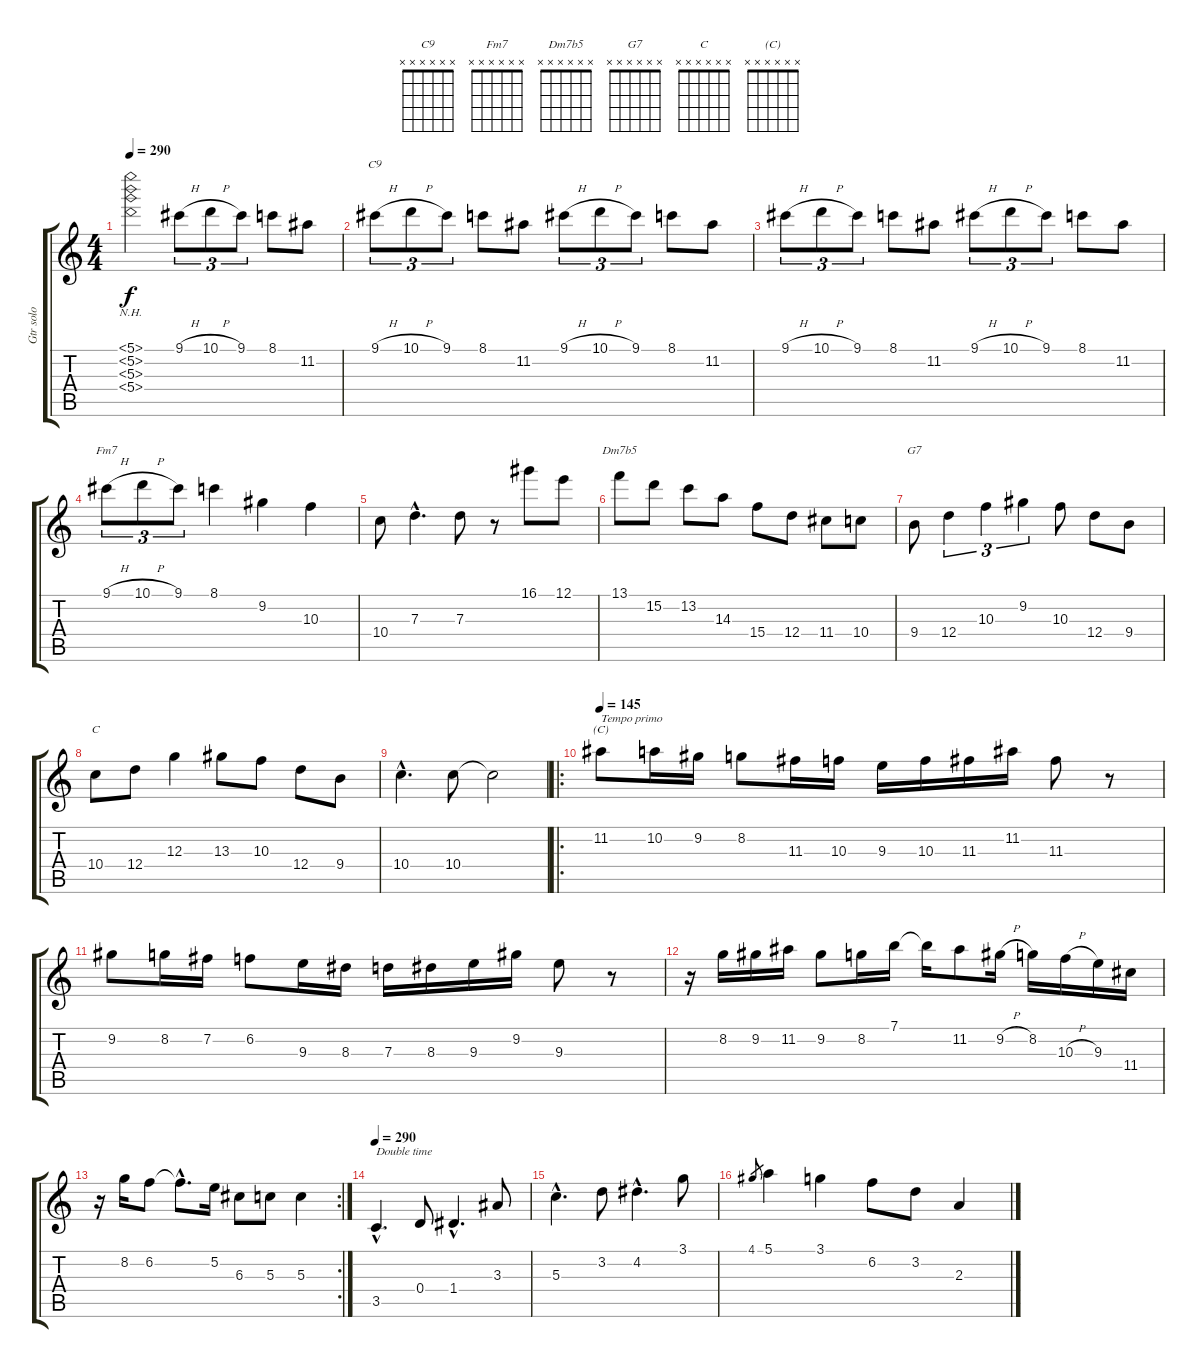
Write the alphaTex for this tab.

\track ("Gtr solo" "Gtr solo") {instrument acousticguitarnylon}
\staff {score tabs}
\tuning (E4 B3 G3 D3 A2 E2) {hide}
\chord ("C9" x x x x x x) {firstfret 0}
\chord ("Fm7" x x x x x x) {firstfret 0}
\chord ("Dm7b5" x x x x x x) {firstfret 0}
\chord ("G7" x x x x x x) {firstfret 0}
\chord ("C" x x x x x x) {firstfret 0}
\chord ("(C)" x x x x x x) {firstfret 0}
\ts (4 4)
\tempo 290
\clef g2
\ks c
(5.1{nh} 5.2{nh} 5.3{nh} 5.4{nh}).2{dy f} 9.1{h}.8{tu (3 2)} 10.1{h}.8{tu (3 2)} 9.1.8{tu (3 2)} 8.1.8 11.2.8 |
9.1{h}.8{tu (3 2) ch "C9"} 10.1{h}.8{tu (3 2)} 9.1.8{tu (3 2)} 8.1.8 11.2.8 9.1{h}.8{tu (3 2)} 10.1{h}.8{tu (3 2)} 9.1.8{tu (3 2)} 8.1.8 11.2.8 |
9.1{h}.8{tu (3 2)} 10.1{h}.8{tu (3 2)} 9.1.8{tu (3 2)} 8.1.8 11.2.8 9.1{h}.8{tu (3 2)} 10.1{h}.8{tu (3 2)} 9.1.8{tu (3 2)} 8.1.8 11.2.8 |
9.1{h}.8{tu (3 2) ch "Fm7"} 10.1{h}.8{tu (3 2)} 9.1.8{tu (3 2)} 8.1.4 9.2.4 10.3.4 |
10.4.8 7.3{hac}.4{d} 7.3.8 r.8 16.1.8 12.1.8 |
13.1.8{ch "Dm7b5"} 15.2.8 13.2.8 14.3.8 15.4.8 12.4.8 11.4.8 10.4.8 |
9.4.8{ch "G7"} 12.4.4{tu (3 2)} 10.3.4{tu (3 2)} 9.2.4{tu (3 2)} 10.3.8 12.4.8 9.4.8 |
10.4.8{ch "C"} 12.4.8 12.3.4 13.3.8 10.3.8 12.4.8 9.4.8 |
10.4{hac}.4{d} 10.4.8 10.4{t}.2 |
\ro
\tempo 145
11.2.8{ch "(C)" txt "Tempo primo"} 10.2.16 9.2.16 8.2.8 11.3.16 10.3.16 9.3.16 10.3.16 11.3.16 11.2.16 11.3.8 r.8 |
9.2.8 8.2.16 7.2.16 6.2.8 9.3.16 8.3.16 7.3.16 8.3.16 9.3.16 9.2.16 9.3.8 r.8 |
r.16 8.2.16 9.2.16 11.2.16 9.2.8 8.2.16 7.1.16 7.1{t}.16 11.2.8 9.2{h}.16 8.2.16 10.3{h}.16 9.3.16 11.4.16 |
\rc 2
r.16 8.2.16 6.2.8 6.2{hac t}.8{d} 5.2.16 6.3.8 5.3.8 5.3.4 |
\tempo 290
3.5{hac}.4{d txt "Double time"} 0.4.8 1.4{hac}.4{d} 3.3.8 |
5.3{hac}.4{d} 3.2.8 4.2{hac}.4{d} 3.1.8 |
4.1.8{gr} 5.1.4 3.1.4 6.2.8 3.2.8 2.3.4
